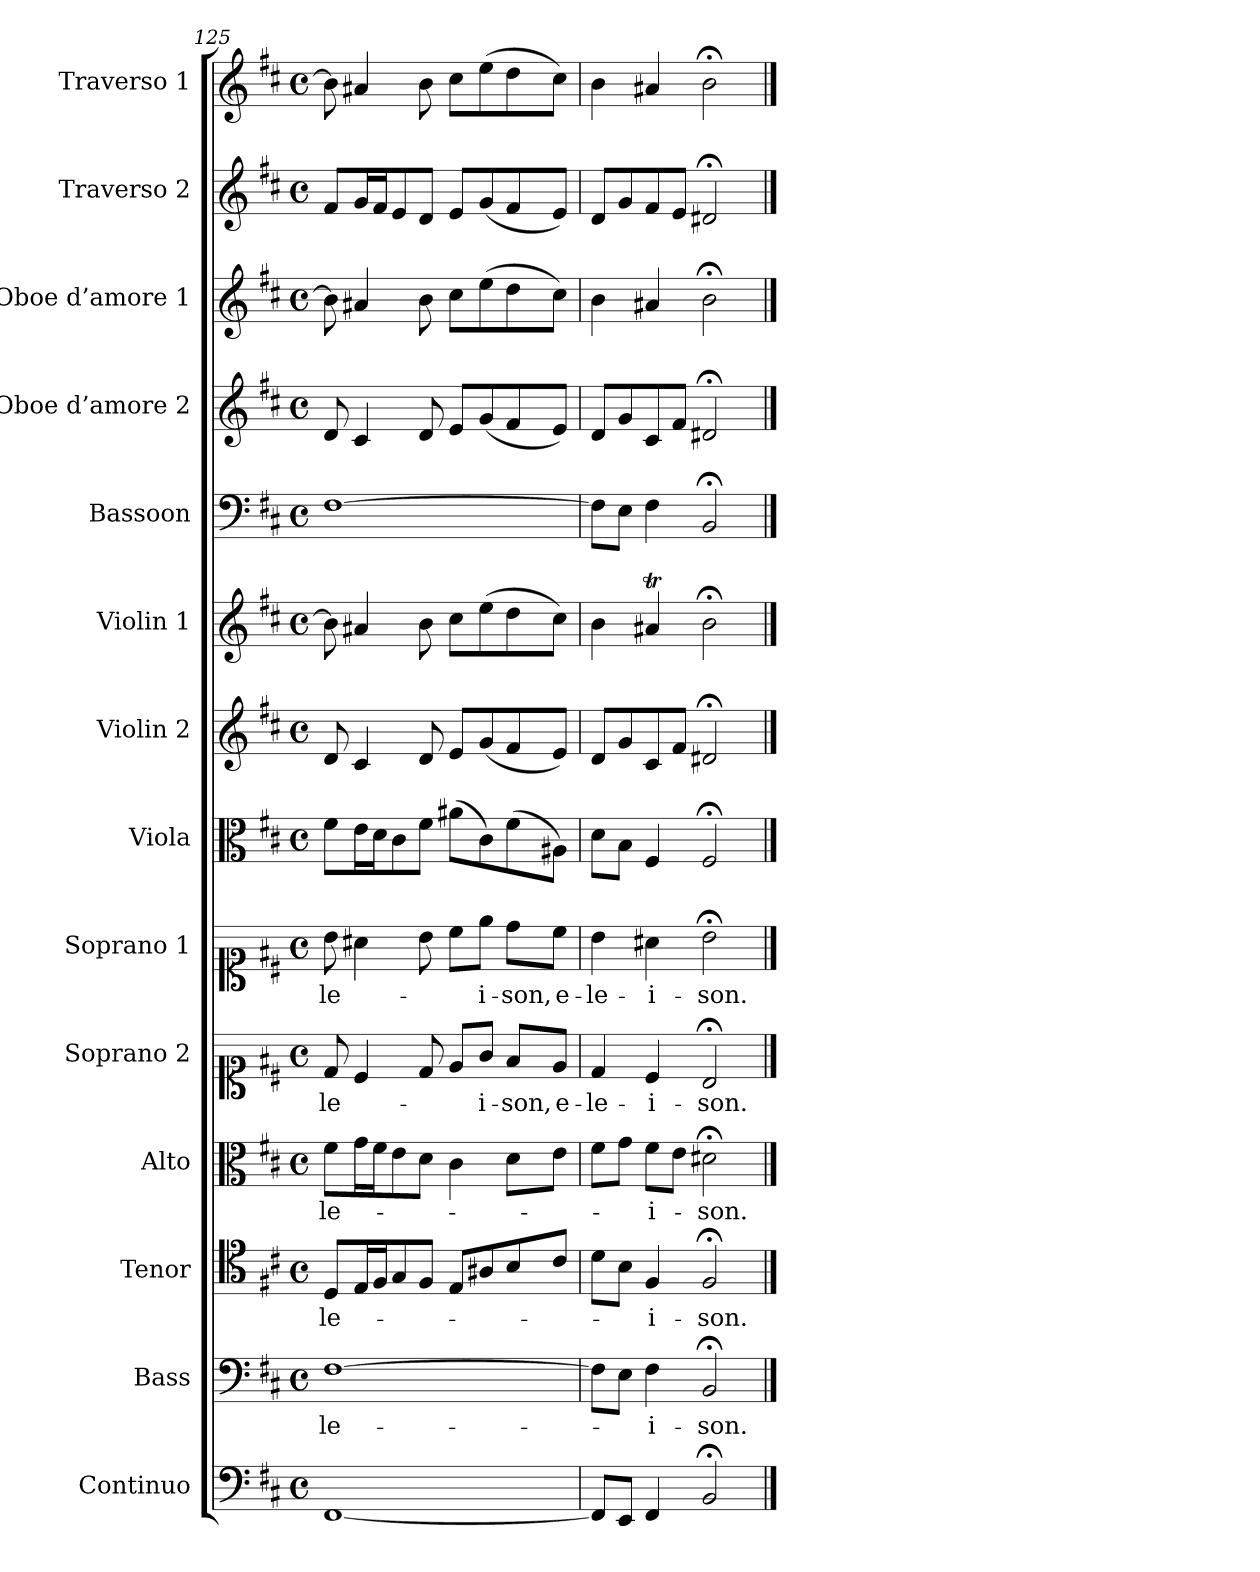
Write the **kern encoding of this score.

**kern	**kern	**text	**kern	**text	**kern	**text	**kern	**text	**kern	**text	**kern	**kern	**kern	**kern	**kern	**kern	**kern	**kern
*part14	*part13	*part13	*part12	*part12	*part11	*part11	*part10	*part10	*part9	*part9	*part8	*part7	*part6	*part5	*part4	*part3	*part2	*part1
*staff14	*staff13	*staff13	*staff12	*staff12	*staff11	*staff11	*staff10	*staff10	*staff9	*staff9	*staff8	*staff7	*staff6	*staff5	*staff4	*staff3	*staff2	*staff1
*I"Continuo	*I"Bass	*	*I"Tenor	*	*I"Alto	*	*I"Soprano 2	*	*I"Soprano 1	*	*I"Viola	*I"Violin 2	*I"Violin 1	*I"Bassoon	*I"Oboe d’amore 2	*I"Oboe d’amore 1	*I"Traverso 2	*I"Traverso 1
*I'Cont	*I'B	*	*I'T	*	*I'A	*	*I'S 2	*	*I'S 1	*	*I'Vla	*I'Vln 2	*I'Vln 1	*I'Bsn	*I'Ob d'a 2	*I'Ob d'a 1	*I'Trv 2	*I'Trv 1
*clefF4	*clefF4	*	*clefC4	*	*clefC3	*	*clefC1	*	*clefC1	*	*clefC3	*clefG2	*clefG2	*clefF4	*clefG2	*clefG2	*clefG2	*clefG2
*k[f#c#]	*k[f#c#]	*	*k[f#c#]	*	*k[f#c#]	*	*k[f#c#]	*	*k[f#c#]	*	*k[f#c#]	*k[f#c#]	*k[f#c#]	*k[f#c#]	*k[f#c#]	*k[f#c#]	*k[f#c#]	*k[f#c#]
*M4/4	*M4/4	*	*M4/4	*	*M4/4	*	*M4/4	*	*M4/4	*	*M4/4	*M4/4	*M4/4	*M4/4	*M4/4	*M4/4	*M4/4	*M4/4
*met(c)	*met(c)	*	*met(c)	*	*met(c)	*	*met(c)	*	*met(c)	*	*met(c)	*met(c)	*met(c)	*met(c)	*met(c)	*met(c)	*met(c)	*met(c)
=125	=125	=125	=125	=125	=125	=125	=125	=125	=125	=125	=125	=125	=125	=125	=125	=125	=125	=125
!	!	!LO:LY:b	!	!LO:LY:b	!	!LO:LY:b	!	!LO:LY:b	!	!LO:LY:b	!	!	!	!	!	!	!	!
[1FF#	[1F#	-le-	8D/L	-le-	8f#\L	-le-	8d/	-le-	8b\	-le-	8f#\L	8d/	8b\]	[1F#	8d/	8b\]	8f#/L	8b\]
.	.	.	16E/L	.	16g\L	.	4c#/	.	4a#X\	.	16e\L	4c#/	4a#X/	.	4c#/	4a#X/	16g/L	4a#X/
.	.	.	16F#/J	.	16f#\J	.	.	.	.	.	16d\J	.	.	.	.	.	16f#/J	.
.	.	.	8G/	.	8e\	.	.	.	.	.	8c#\	.	.	.	.	.	8e/	.
.	.	.	8F#/J	.	8d\J	.	8d/	.	8b\	.	8f#\J	8d/	8b\	.	8d/	8b\	8d/J	8b\
.	.	.	8E/L	.	4c#\	.	8e/L	.	8cc#\L	.	(8a#X\L	8e/L	8cc#\L	.	8e/L	8cc#\L	8e/L	8cc#\L
!	!	!	!	!	!	!	!	!LO:LY:b	!	!LO:LY:b	!	!	!	!	!	!	!	!
.	.	.	8A#X/	.	.	.	8g/J	-i-	8ee\J	-i-	8c#\)	(8g/	(8ee\	.	(8g/	(8ee\	(8g/	(8ee\
!	!	!	!	!	!	!	!	!LO:LY:b	!	!LO:LY:b	!	!	!	!	!	!	!	!
.	.	.	8B/	.	8d\L	.	8f#/L	-son,	8dd\L	-son,	(8f#\	8f#/	8dd\	.	8f#/	8dd\	8f#/	8dd\
!	!	!	!	!	!	!	!	!LO:LY:b	!	!LO:LY:b	!	!	!	!	!	!	!	!
.	.	.	8c#/J	.	8e\J	.	8e/J	e-	8cc#\J	e-	8A#X\J)	8e/J)	8cc#\J)	.	8e/J)	8cc#\J)	8e/J)	8cc#\J)
=126	=126	=126	=126	=126	=126	=126	=126	=126	=126	=126	=126	=126	=126	=126	=126	=126	=126	=126
!	!	!	!	!	!	!	!	!LO:LY:b	!	!LO:LY:b	!	!	!	!	!	!	!	!
8FF#/L]	8F#\L]	.	8d\L	.	8f#\L	.	4d/	-le-	4b\	-le-	8d\L	8d/L	4b\	8F#\L]	8d/L	4b\	8d/L	4b\
8EE/J	8E\J	.	8B\J	.	8g\J	.	.	.	.	.	8B\J	8g/	.	8E\J	8g/	.	8g/	.
!	!	!LO:LY:b	!	!LO:LY:b	!	!LO:LY:b	!	!LO:LY:b	!	!LO:LY:b	!	!	!	!	!	!	!	!
4FF#/	4F#\	-i-	4F#/	-i-	8f#\L	-i-	4c#/	-i-	4a#X\	-i-	4F#/	8c#/	4a#Xt/	4F#\	8c#/	4a#X/	8f#/	4a#X/
.	.	.	.	.	8e\J	.	.	.	.	.	.	8f#/J	.	.	8f#/J	.	8e/J	.
!	!	!LO:LY:b	!	!LO:LY:b	!	!LO:LY:b	!	!LO:LY:b	!	!LO:LY:b	!	!	!	!	!	!	!	!
2BB;</	2BB;</	-son.	2F#;</	-son.	2d#X;<\	-son.	2B;</	-son.	2b;<\	-son.	2F#;</	2d#X;</	2b;<\	2BB;</	2d#X;</	2b;<\	2d#X;</	2b;<\
==	==	==	==	==	==	==	==	==	==	==	==	==	==	==	==	==	==	==
*-	*-	*-	*-	*-	*-	*-	*-	*-	*-	*-	*-	*-	*-	*-	*-	*-	*-	*-
